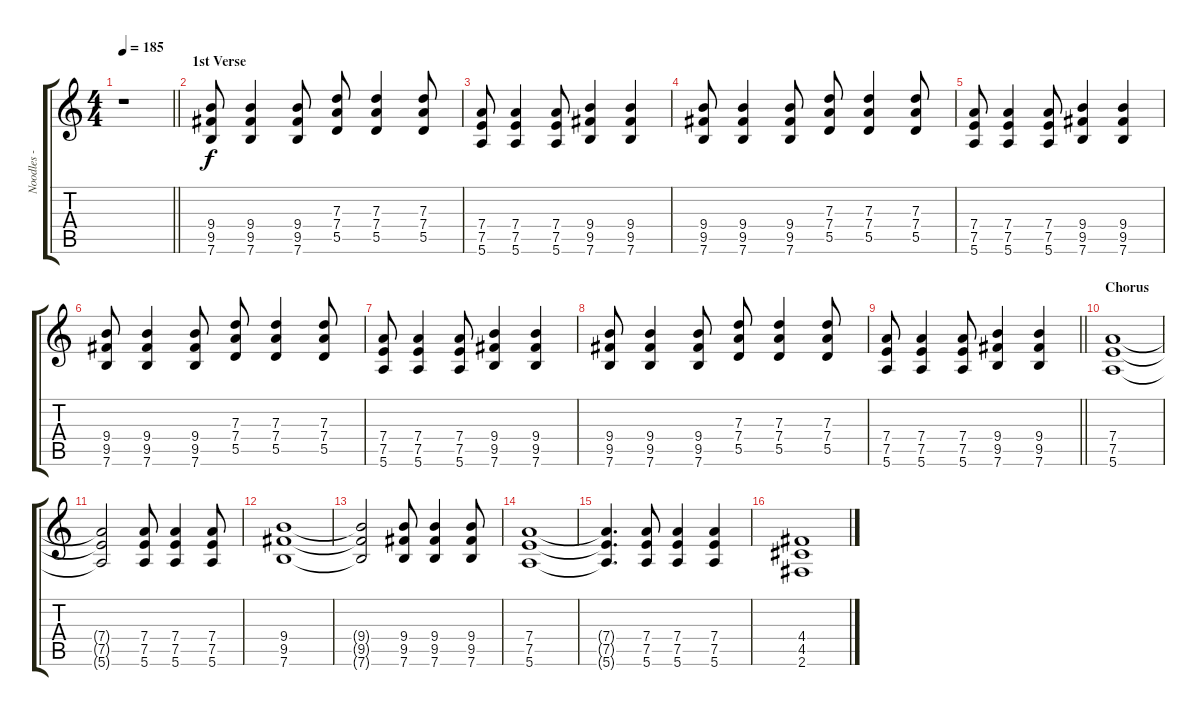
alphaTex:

\track ("Noodles - Guitar" "Noodles - ") {instrument distortionguitar}
\staff {score tabs}
\tuning (E4 B3 G3 D3 A2 E2) {hide}
\ts (4 4)
\tempo 185
\clef g2
\barLineRight lightlight
\ks c
r.1{dy f instrument distortionguitar} |
\section ("" "1st Verse")
(9.4 9.5 7.6).8 (9.4 9.5 7.6).4 (9.4 9.5 7.6).8 (7.3 7.4 5.5).8 (7.3 7.4 5.5).4 (7.3 7.4 5.5).8 |
(7.4 7.5 5.6).8 (7.4 7.5 5.6).4 (7.4 7.5 5.6).8 (9.4 9.5 7.6).4 (9.4 9.5 7.6).4 |
(9.4 9.5 7.6).8 (9.4 9.5 7.6).4 (9.4 9.5 7.6).8 (7.3 7.4 5.5).8 (7.3 7.4 5.5).4 (7.3 7.4 5.5).8 |
(7.4 7.5 5.6).8 (7.4 7.5 5.6).4 (7.4 7.5 5.6).8 (9.4 9.5 7.6).4 (9.4 9.5 7.6).4 |
(9.4 9.5 7.6).8 (9.4 9.5 7.6).4 (9.4 9.5 7.6).8 (7.3 7.4 5.5).8 (7.3 7.4 5.5).4 (7.3 7.4 5.5).8 |
(7.4 7.5 5.6).8 (7.4 7.5 5.6).4 (7.4 7.5 5.6).8 (9.4 9.5 7.6).4 (9.4 9.5 7.6).4 |
(9.4 9.5 7.6).8 (9.4 9.5 7.6).4 (9.4 9.5 7.6).8 (7.3 7.4 5.5).8 (7.3 7.4 5.5).4 (7.3 7.4 5.5).8 |
\barLineRight lightlight
(7.4 7.5 5.6).8 (7.4 7.5 5.6).4 (7.4 7.5 5.6).8 (9.4 9.5 7.6).4 (9.4 9.5 7.6).4 |
\section ("" "Chorus")
(7.4 7.5 5.6).1 |
(7.4{t} 7.5{t} 5.6{t}).2 (7.4 7.5 5.6).8 (7.4 7.5 5.6).4 (7.4 7.5 5.6).8 |
(9.4 9.5 7.6).1 |
(9.4{t} 9.5{t} 7.6{t}).2 (9.4 9.5 7.6).8 (9.4 9.5 7.6).4 (9.4 9.5 7.6).8 |
(7.4 7.5 5.6).1 |
(7.4{t} 7.5{t} 5.6{t}).4{d} (7.4 7.5 5.6).8 (7.4 7.5 5.6).4 (7.4 7.5 5.6).4 |
(4.4 4.5 2.6).1
